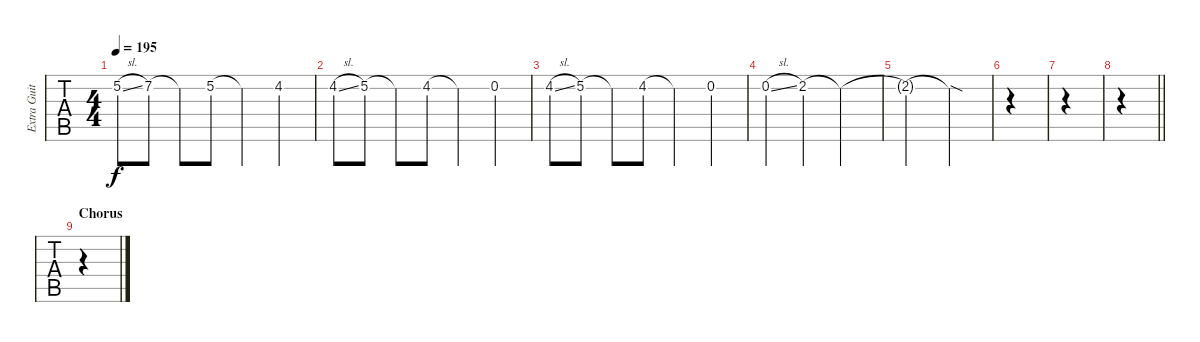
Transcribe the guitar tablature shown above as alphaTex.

\track ("Extra Guitar" "Extra Guit") {instrument distortionguitar}
\staff {tabs}
\tuning (Eb4 Bb3 Gb3 Db3 Ab2 Eb2) {hide}
\ts (4 4)
\tempo 195
\clef g2
\ks c
5.2{sl}.8{dy f} 7.2.8 7.2{t}.8 5.2.8 5.2{t}.4 4.2.4 |
4.2{sl}.8 5.2.8 5.2{t}.8 4.2.8 4.2{t}.4 0.2.4 |
4.2{sl}.8 5.2.8 5.2{t}.8 4.2.8 4.2{t}.4 0.2.4 |
0.2{sl}.4 2.2.4 2.2{t}.2 |
2.2{t}.2 2.2{sod t}.2 |
|
|
\barLineRight lightlight
|
\section ("" "Chorus")
